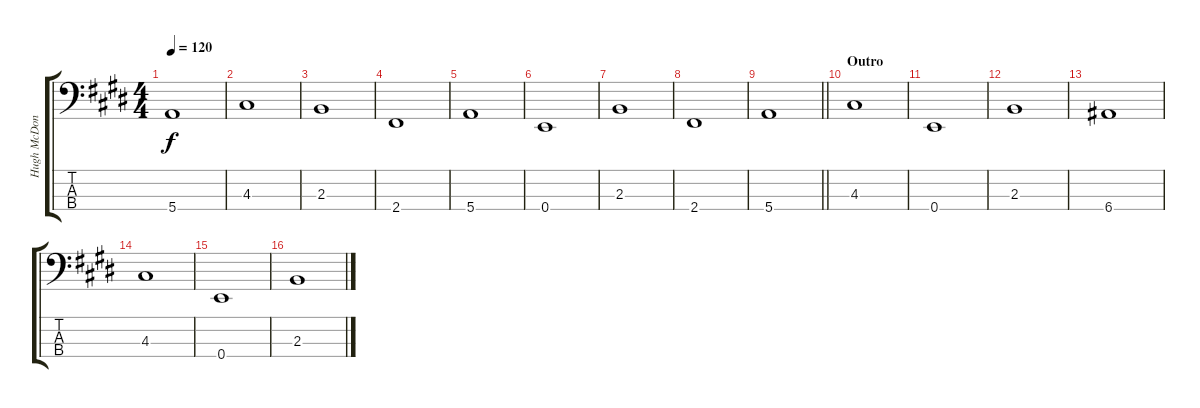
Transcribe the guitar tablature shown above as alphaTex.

\track ("Hugh McDonald (Bass)" "Hugh McDon") {instrument electricbassfinger}
\staff {score tabs}
\tuning (G2 D2 A1 E1) {hide}
\ts (4 4)
\tempo 120
\clef f4
\ks c#minor
5.4.1{dy f} |
4.3.1 |
2.3.1 |
2.4.1 |
5.4.1 |
0.4.1 |
2.3.1 |
2.4.1 |
\barLineRight lightlight
5.4.1 |
\section ("" "Outro")
4.3.1 |
0.4.1 |
2.3.1 |
6.4.1 |
4.3.1 |
0.4.1 |
2.3.1
